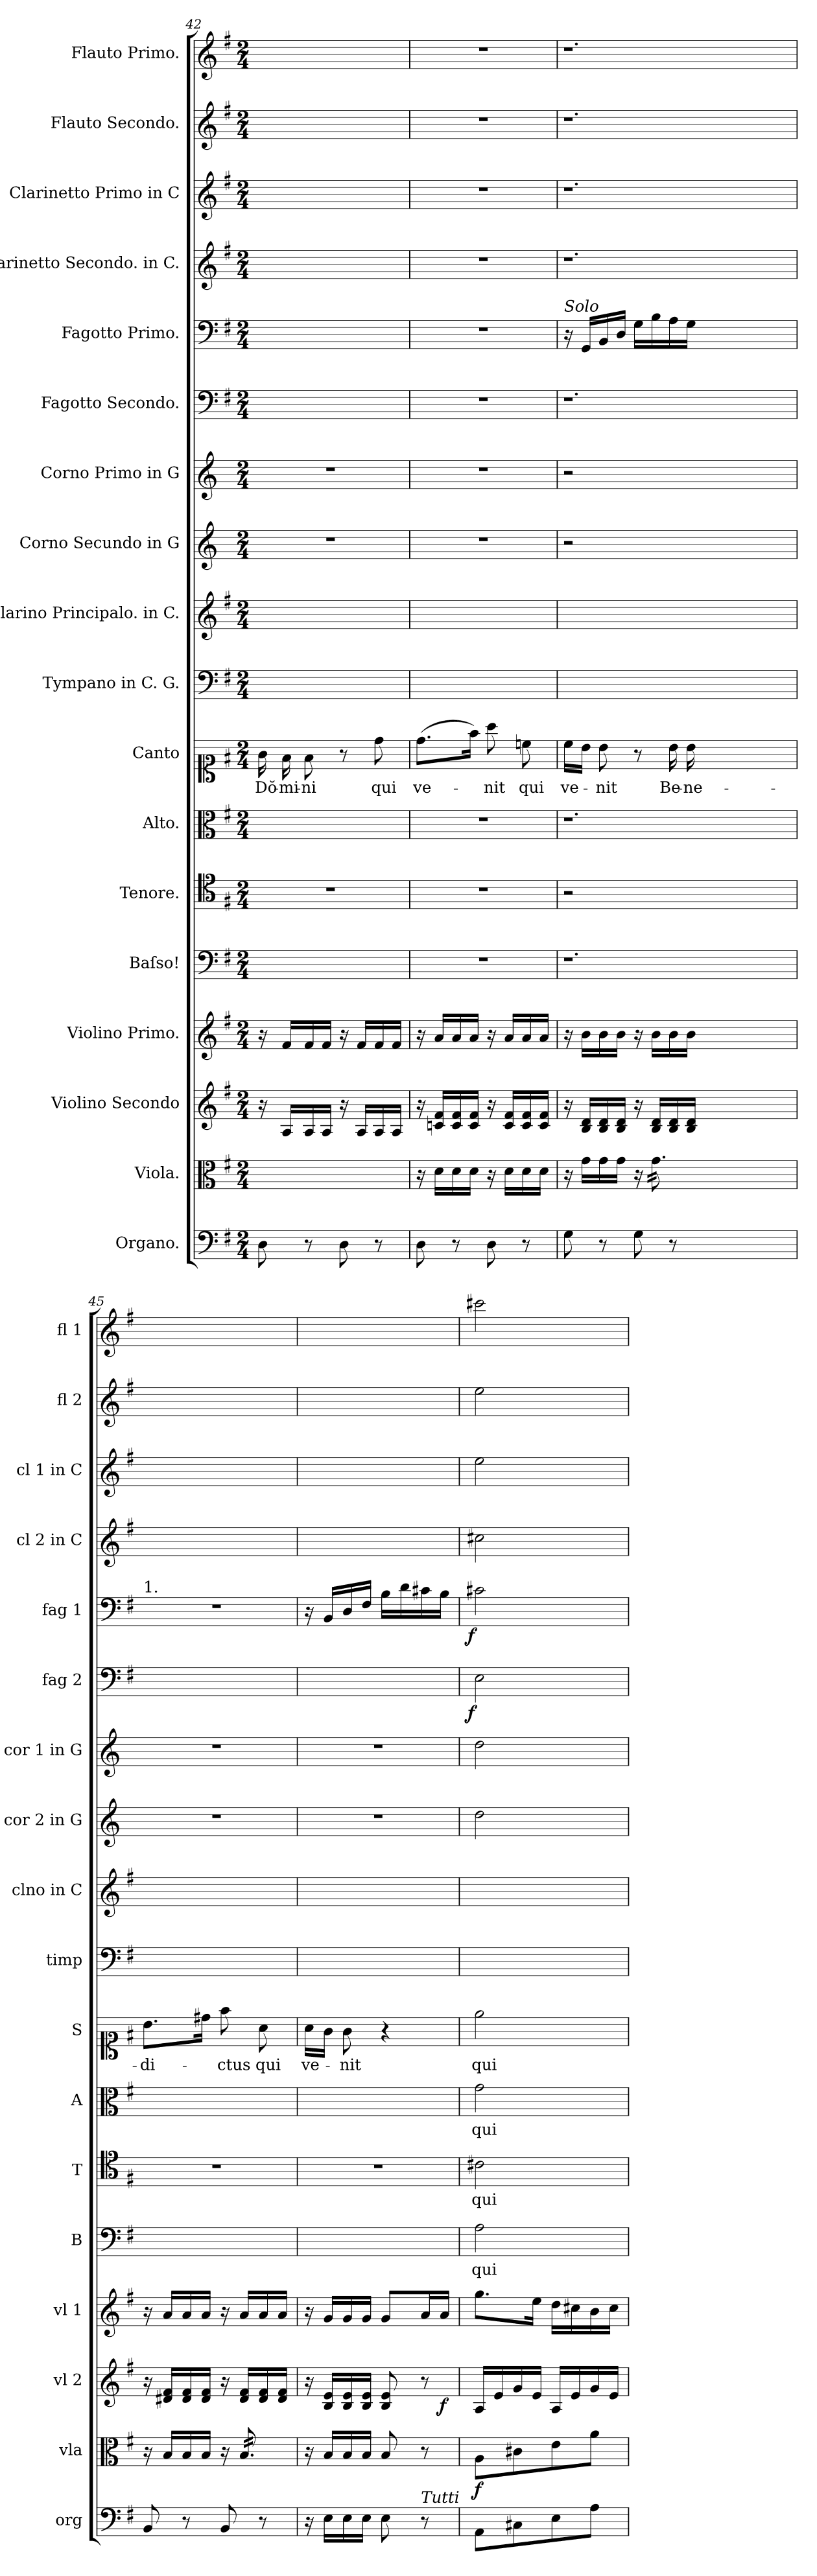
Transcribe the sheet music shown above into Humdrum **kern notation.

**kern	**dynam	**kern	**dynam	**kern	**dynam	**kern	**dynam	**kern	**text	**kern	**text	**kern	**text	**kern	**text	**kern	**kern	**kern	**kern	**kern	**dynam	**kern	**dynam	**kern	**kern	**kern	**kern
*part18	*part18	*part17	*part17	*part16	*part16	*part15	*part15	*part14	*part14	*part13	*part13	*part12	*part12	*part11	*part11	*part10	*part9	*part8	*part7	*part6	*part6	*part5	*part5	*part4	*part3	*part2	*part1
*staff18	*staff18	*staff17	*staff17	*staff16	*staff16	*staff15	*staff15	*staff14	*staff14	*staff13	*staff13	*staff12	*staff12	*staff11	*staff11	*staff10	*staff9	*staff8	*staff7	*staff6	*staff6	*staff5	*staff5	*staff4	*staff3	*staff2	*staff1
*I"Organo.	*	*I"Viola.	*	*I"Violino Secondo	*	*I"Violino Primo.	*	*I"Baſso!	*	*I"Tenore.	*	*I"Alto.	*	*I"Canto	*	*I"Tympano in C. G.	*I"Clarino Principalo. in C.	*I"Corno Secundo in G	*I"Corno Primo in G	*I"Fagotto Secondo.	*	*I"Fagotto Primo.	*	*I"Clarinetto Secondo. in C.	*I"Clarinetto Primo in C	*I"Flauto Secondo.	*I"Flauto Primo.
*I'org	*	*I'vla	*	*I'vl 2	*	*I'vl 1	*	*I'B	*	*I'T	*	*I'A	*	*I'S	*	*I'timp	*I'clno in C	*I'cor 2 in G	*I'cor 1 in G	*I'fag 2	*	*I'fag 1	*	*I'cl 2 in C	*I'cl 1 in C	*I'fl 2	*I'fl 1
*clefF4	*	*clefC3	*	*clefG2	*	*clefG2	*	*clefF4	*	*clefC4	*	*clefC3	*	*clefC1	*	*clefF4	*clefG2	*clefG2	*clefG2	*clefF4	*	*clefF4	*	*clefG2	*clefG2	*clefG2	*clefG2
*	*	*	*	*	*	*	*	*	*	*	*	*	*	*	*	*	*	*ITrd3c5	*ITrd3c5	*	*	*	*	*	*	*	*
*k[f#]	*	*k[f#]	*	*k[f#]	*	*k[f#]	*	*k[f#]	*	*k[f#]	*	*k[f#]	*	*k[f#]	*	*k[f#]	*k[f#]	*k[f#]	*k[f#]	*k[f#]	*	*k[f#]	*	*k[f#]	*k[f#]	*k[f#]	*k[f#]
*G:	*	*G:	*	*G:	*	*G:	*	*G:	*	*G:	*	*G:	*	*G:	*	*G:	*G:	*G:	*G:	*G:	*	*G:	*	*G:	*G:	*G:	*G:
*M2/4	*	*M2/4	*	*M2/4	*	*M2/4	*	*M2/4	*	*M2/4	*	*M2/4	*	*M2/4	*	*M2/4	*M2/4	*M2/4	*M2/4	*M2/4	*	*M2/4	*	*M2/4	*M2/4	*M2/4	*M2/4
=42	=42	=42	=42	=42	=42	=42	=42	=42	=42	=42	=42	=42	=42	=42	=42	=42	=42	=42	=42	=42	=42	=42	=42	=42	=42	=42	=42
8D\	.	16ryy	.	16r	.	16r	.	2ryy	.	2r	.	2ryy	.	16g\	Dŏ-	2ryy	2ryy	2r	2r	2ryy	.	2ryy	.	2ryy	2ryy	2ryy	2ryy
.	.	16d\LLyy	.	16A/LL	.	16f#/LL	.	.	.	.	.	.	.	16f#\	-mi-	.	.	.	.	.	.	.	.	.	.	.	.
8r	.	16d\yy	.	16A/	.	16f#/	.	.	.	.	.	.	.	8f#\	-ni	.	.	.	.	.	.	.	.	.	.	.	.
.	.	16d\JJyy	.	16A/JJ	.	16f#/JJ	.	.	.	.	.	.	.	.	.	.	.	.	.	.	.	.	.	.	.	.	.
8D\	.	16ryy	.	16r	.	16r	.	.	.	.	.	.	.	8r	.	.	.	.	.	.	.	.	.	.	.	.	.
.	.	16d\LLyy	.	16A/LL	.	16f#/LL	.	.	.	.	.	.	.	.	.	.	.	.	.	.	.	.	.	.	.	.	.
8r	.	16d\yy	.	16A/	.	16f#/	.	.	.	.	.	.	.	8dd\	qui	.	.	.	.	.	.	.	.	.	.	.	.
.	.	16d\JJyy	.	16A/JJ	.	16f#/JJ	.	.	.	.	.	.	.	.	.	.	.	.	.	.	.	.	.	.	.	.	.
=43	=43	=43	=43	=43	=43	=43	=43	=43	=43	=43	=43	=43	=43	=43	=43	=43	=43	=43	=43	=43	=43	=43	=43	=43	=43	=43	=43
8D\	.	16r	.	16r	.	16r	.	2r	.	2r	.	2r	.	(8.dd\L	ve-	2ryy	2ryy	2r	2r	2r	.	2r	.	2r	2r	2r	2r
.	.	16d\LL	.	16cn/ 16f#/LL	.	16a/LL	.	.	.	.	.	.	.	.	.	.	.	.	.	.	.	.	.	.	.	.	.
8r	.	16d\	.	16c/ 16f#/	.	16a/	.	.	.	.	.	.	.	.	.	.	.	.	.	.	.	.	.	.	.	.	.
.	.	16d\JJ	.	16c/ 16f#/JJ	.	16a/JJ	.	.	.	.	.	.	.	16ff#\Jk)	.	.	.	.	.	.	.	.	.	.	.	.	.
8D\	.	16r	.	16r	.	16r	.	.	.	.	.	.	.	8aa\	-nit	.	.	.	.	.	.	.	.	.	.	.	.
.	.	16d\LL	.	16c/ 16f#/LL	.	16a/LL	.	.	.	.	.	.	.	.	.	.	.	.	.	.	.	.	.	.	.	.	.
8r	.	16d\	.	16c/ 16f#/	.	16a/	.	.	.	.	.	.	.	8ccn\	qui	.	.	.	.	.	.	.	.	.	.	.	.
.	.	16d\JJ	.	16c/ 16f#/JJ	.	16a/JJ	.	.	.	.	.	.	.	.	.	.	.	.	.	.	.	.	.	.	.	.	.
=44	=44	=44	=44	=44	=44	=44	=44	=44	=44	=44	=44	=44	=44	=44	=44	=44	=44	=44	=44	=44	=44	=44	=44	=44	=44	=44	=44
!	!	!	!	!	!	!	!	!	!	!	!	!	!	!	!	!	!	!	!	!	!	!LO:TX:a:i:t=Solo	!	!	!	!	!
8G\	.	16r	.	16r	.	16r	.	1.r	.	2r	.	1.r	.	16cc\LL	ve-	2ryy	2ryy	2r	2r	1.r	.	16r	.	1.r	1.r	1.r	1.r
.	.	16g\LL	.	16B/ 16d/LL	.	16b\LL	.	.	.	.	.	.	.	16b\JJ	.	.	.	.	.	.	.	16GG/LL	.	.	.	.	.
8r	.	16g\	.	16B/ 16d/	.	16b\	.	.	.	.	.	.	.	8b\	-nit	.	.	.	.	.	.	16BB/	.	.	.	.	.
.	.	16g\JJ	.	16B/ 16d/JJ	.	16b\JJ	.	.	.	.	.	.	.	.	.	.	.	.	.	.	.	16D/JJ	.	.	.	.	.
8G\	.	16r	.	16r	.	16r	.	.	.	.	.	.	.	8r	.	.	.	.	.	.	.	16G\LL	.	.	.	.	.
*	*	*tremolo	*	*	*	*	*	*	*	*	*	*	*	*	*	*	*	*	*	*	*	*	*	*	*	*	*
.	.	32g\LLL	.	16B/ 16d/LL	.	16b\LL	.	.	.	.	.	.	.	.	.	.	.	.	.	.	.	16B\	.	.	.	.	.
.	.	32g\	.	.	.	.	.	.	.	.	.	.	.	.	.	.	.	.	.	.	.	.	.	.	.	.	.
8r	.	32g\	.	16B/ 16d/	.	16b\	.	.	.	.	.	.	.	16b\	Be-	.	.	.	.	.	.	16A\	.	.	.	.	.
.	.	32g\	.	.	.	.	.	.	.	.	.	.	.	.	.	.	.	.	.	.	.	.	.	.	.	.	.
.	.	32g\	.	16B/ 16d/JJ	.	16b\JJ	.	.	.	.	.	.	.	16b\	-ne-	.	.	.	.	.	.	16G\JJ	.	.	.	.	.
.	.	32g\JJJ	.	.	.	.	.	.	.	.	.	.	.	.	.	.	.	.	.	.	.	.	.	.	.	.	.
*	*	*Xtremolo	*	*	*	*	*	*	*	*	*	*	*	*	*	*	*	*	*	*	*	*	*	*	*	*	*
1ryy	.	1ryy	.	1ryy	.	1ryy	.	.	.	1ryy	.	.	.	1ryy	.	1ryy	1ryy	1ryy	1ryy	.	.	1ryy	.	.	.	.	.
=45	=45	=45	=45	=45	=45	=45	=45	=45	=45	=45	=45	=45	=45	=45	=45	=45	=45	=45	=45	=45	=45	=45	=45	=45	=45	=45	=45
!	!	!	!	!	!	!	!	!	!	!	!	!	!	!	!	!	!	!	!	!	!	!LO:TX:a:t=1.	!	!	!	!	!
8BB/	.	16r	.	16r	.	16r	.	2ryy	.	2r	.	2ryy	.	8.b\L	-di-	2ryy	2ryy	2r	2r	2ryy	.	2r	.	2ryy	2ryy	2ryy	2ryy
.	.	16B/LL	.	16d#X/ 16f#/LL	.	16a/LL	.	.	.	.	.	.	.	.	.	.	.	.	.	.	.	.	.	.	.	.	.
8r	.	16B/	.	16d#/ 16f#/	.	16a/	.	.	.	.	.	.	.	.	.	.	.	.	.	.	.	.	.	.	.	.	.
.	.	16B/JJ	.	16d#/ 16f#/JJ	.	16a/JJ	.	.	.	.	.	.	.	16dd#X\Jk	.	.	.	.	.	.	.	.	.	.	.	.	.
8BB/	.	16r	.	16r	.	16r	.	.	.	.	.	.	.	8ff#\	-ctus	.	.	.	.	.	.	.	.	.	.	.	.
*	*	*tremolo	*	*	*	*	*	*	*	*	*	*	*	*	*	*	*	*	*	*	*	*	*	*	*	*	*
.	.	32B/LLL	.	16d#/ 16f#/LL	.	16a/LL	.	.	.	.	.	.	.	.	.	.	.	.	.	.	.	.	.	.	.	.	.
.	.	32B/	.	.	.	.	.	.	.	.	.	.	.	.	.	.	.	.	.	.	.	.	.	.	.	.	.
8r	.	32B/	.	16d#/ 16f#/	.	16a/	.	.	.	.	.	.	.	8a\	qui	.	.	.	.	.	.	.	.	.	.	.	.
.	.	32B/	.	.	.	.	.	.	.	.	.	.	.	.	.	.	.	.	.	.	.	.	.	.	.	.	.
.	.	32B/	.	16d#/ 16f#/JJ	.	16a/JJ	.	.	.	.	.	.	.	.	.	.	.	.	.	.	.	.	.	.	.	.	.
.	.	32B/JJJ	.	.	.	.	.	.	.	.	.	.	.	.	.	.	.	.	.	.	.	.	.	.	.	.	.
*	*	*Xtremolo	*	*	*	*	*	*	*	*	*	*	*	*	*	*	*	*	*	*	*	*	*	*	*	*	*
=46	=46	=46	=46	=46	=46	=46	=46	=46	=46	=46	=46	=46	=46	=46	=46	=46	=46	=46	=46	=46	=46	=46	=46	=46	=46	=46	=46
*^	*	*	*	*^	*	*	*	*	*	*	*	*	*	*	*	*	*	*	*	*	*	*	*	*	*	*	*
16r	4..ryy	.	16r	.	16r	4..ryy	.	16r	.	2ryy	.	2r	.	2ryy	.	16a\LL	ve-	2ryy	2ryy	2r	2r	2ryy	.	16r	.	2ryy	2ryy	2ryy	2ryy
16E\LL	.	.	16B/LL	.	16B/ 16e/LL	.	.	16g/LL	.	.	.	.	.	.	.	16g\JJ	.	.	.	.	.	.	.	16BB/LL	.	.	.	.	.
16E\	.	.	16B/	.	16B/ 16e/	.	.	16g/	.	.	.	.	.	.	.	8g\	-nit	.	.	.	.	.	.	16D/	.	.	.	.	.
16E\JJ	.	.	16B/JJ	.	16B/ 16e/JJ	.	.	16g/JJ	.	.	.	.	.	.	.	.	.	.	.	.	.	.	.	16F#/JJ	.	.	.	.	.
8E\	.	.	8B/	.	8B/ 8e/	.	.	8g/L	.	.	.	.	.	.	.	4r	.	.	.	.	.	.	.	16B\LL	.	.	.	.	.
.	.	.	.	.	.	.	.	.	.	.	.	.	.	.	.	.	.	.	.	.	.	.	.	16d\	.	.	.	.	.
!LO:TX:a:i:t=Tutti	!	!	!	!	!	!	!	!	!	!	!	!	!	!	!	!	!	!	!	!	!	!	!	!	!	!	!	!	!
8r	.	.	8r	.	8r	.	.	16a/L	.	.	.	.	.	.	.	.	.	.	.	.	.	.	.	16c#X\	.	.	.	.	.
.	16ryy	for	.	.	.	16ryy	f	16a/JJ	f&colon;	.	.	.	.	.	.	.	.	.	.	.	.	.	.	16B\JJ	.	.	.	.	.
=47	=47	=47	=47	=47	=47	=47	=47	=47	=47	=47	=47	=47	=47	=47	=47	=47	=47	=47	=47	=47	=47	=47	=47	=47	=47	=47	=47	=47	=47
!	!	!	!	!	!	!	!	!	!	!	!	!	!	!	!	!	!	!	!	!	!	!	!LO:DY:rj	!	!LO:DY:rj	!	!	!	!
*v	*v	*	*	*	*v	*v	*	*	*	*	*	*	*	*	*	*	*	*	*	*	*	*	*	*	*	*	*	*	*
8AA\L	.	8A\L	f.	16A/LL	.	8.gg\L	.	2A\	qui	2c#X\	qui	2g\	qui	2ee\	qui	2ryy	2ryy	2a\	2a\	2E\	f	2c#X\	f	2cc#X\	2ee\	2ee\	2ccc#X\
.	.	.	.	16e/	.	.	.	.	.	.	.	.	.	.	.	.	.	.	.	.	.	.	.	.	.	.	.
8C#X\	.	8c#X\	.	16g/	.	.	.	.	.	.	.	.	.	.	.	.	.	.	.	.	.	.	.	.	.	.	.
.	.	.	.	16e/JJ	.	16ee\Jk	.	.	.	.	.	.	.	.	.	.	.	.	.	.	.	.	.	.	.	.	.
8E\	.	8e\	.	16A/LL	.	16dd\LL	.	.	.	.	.	.	.	.	.	.	.	.	.	.	.	.	.	.	.	.	.
.	.	.	.	16e/	.	16cc#X\	.	.	.	.	.	.	.	.	.	.	.	.	.	.	.	.	.	.	.	.	.
8A\J	.	8a\J	.	16g/	.	16b\	.	.	.	.	.	.	.	.	.	.	.	.	.	.	.	.	.	.	.	.	.
.	.	.	.	16e/JJ	.	16cc#\JJ	.	.	.	.	.	.	.	.	.	.	.	.	.	.	.	.	.	.	.	.	.
=	=	=	=	=	=	=	=	=	=	=	=	=	=	=	=	=	=	=	=	=	=	=	=	=	=	=	=
*-	*-	*-	*-	*-	*-	*-	*-	*-	*-	*-	*-	*-	*-	*-	*-	*-	*-	*-	*-	*-	*-	*-	*-	*-	*-	*-	*-
